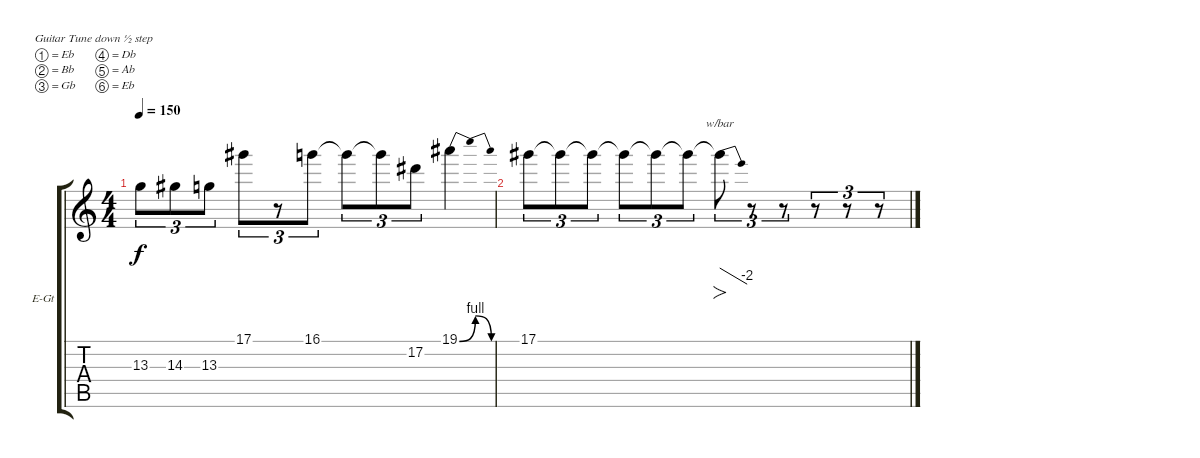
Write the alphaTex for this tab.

\bracketExtendMode groupsimilarinstruments
\firstSystemTrackNameOrientation horizontal
\otherSystemsTrackNameOrientation horizontal
\track ("solo" "E-Gt") {instrument distortionguitar}
\staff {score tabs}
\tuning (Eb4 Bb3 Gb3 Db3 Ab2 Eb2)
\ts (4 4)
\tempo 150
\clef g2
\ks c
13.3.8{tu (3 2) dy f} 14.3.8{tu (3 2)} 13.3.8{tu (3 2)} 17.1.8{tu (3 2)} r.8{tu (3 2)} 16.1.8{tu (3 2)} 16.1{t}.8{tu (3 2)} 16.1{t}.8{tu (3 2)} 17.2.8{tu (3 2)} 19.1{be (bendrelease 0 0 20.4 4 20.4 4 59.4 0)}.4 |
17.1.8{tu (3 2)} 17.1{t}.8{tu (3 2)} 17.1{t}.8{tu (3 2)} 17.1{t}.8{tu (3 2)} 17.1{t}.8{tu (3 2)} 17.1{t}.8{tu (3 2)} 17.1{t}.8{fo tu (3 2) tbe (dive default 0 0 57 -8)} r.8{tu (3 2)} r.8{tu (3 2)} r.8{tu (3 2)} r.8{tu (3 2)} r.8{tu (3 2)}
